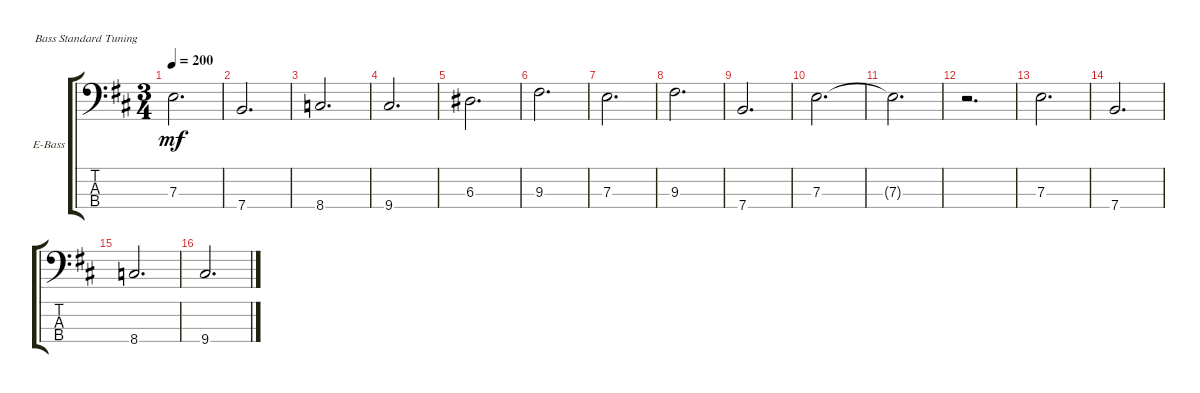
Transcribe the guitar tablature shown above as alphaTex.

\defaultSystemsLayout 4
\bracketExtendMode groupsimilarinstruments
\firstSystemTrackNameOrientation horizontal
\otherSystemsTrackNameOrientation horizontal
\track ("Electric Bass" "E-Bass") {instrument electricbassfinger}
\staff {score tabs}
\tuning (G2 D2 A1 E1)
\ts (3 4)
\tempo 200
\clef f4
\ks d
7.3.2{d dy mf} |
7.4.2{d} |
8.4.2{d} |
9.4.2{d} |
6.3.2{d} |
9.3.2{d} |
7.3.2{d} |
9.3.2{d} |
7.4.2{d} |
7.3.2{d} |
7.3{t}.2{d} |
r.2{d} |
7.3.2{d} |
7.4.2{d} |
8.4.2{d} |
9.4.2{d}
